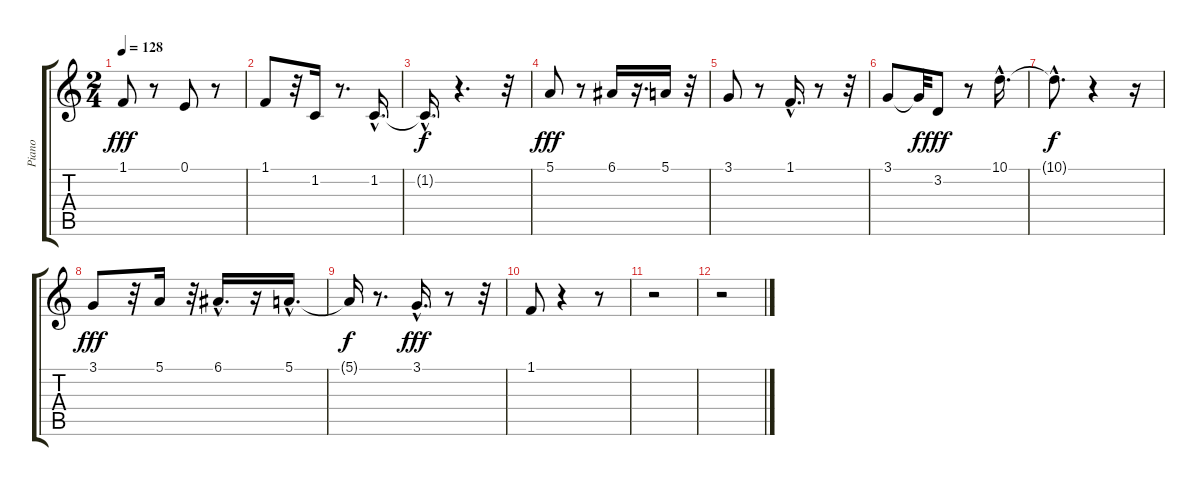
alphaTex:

\track ("Piano" "Piano") {instrument vibraphone}
\staff {score tabs}
\tuning (E4 B3 G3 D3 A2 E2) {hide}
\ts (2 4)
\tempo 128
\clef g2
\ks c
1.1.8{dy fff} r.8 0.1.8 r.8 |
1.1.8 r.32 1.2.16 r.8{d} 1.2{hac}.16{d} |
1.2{hac t}.16{d dy f} r.4{d} r.32 |
5.1.8{dy fff} r.8 6.1.16 r.16{d} 5.1.16 r.32 |
3.1.8 r.8 1.1{hac}.16{d} r.8 r.32 |
3.1.8 3.1{t}.32{dy f} 3.2.8{dy fff} r.8 10.1{hac}.16{d} |
10.1{hac t}.8{d dy f} r.4 r.16 |
3.1.8{dy fff} r.32 5.1.16 r.32 6.1{hac}.16{d} r.16 5.1{hac}.16{d} |
5.1{t}.16{dy f} r.8{d} 3.1{hac}.16{d dy fff} r.8 r.32 |
1.1.8 r.4 r.8 |
r.2 |
r.2
